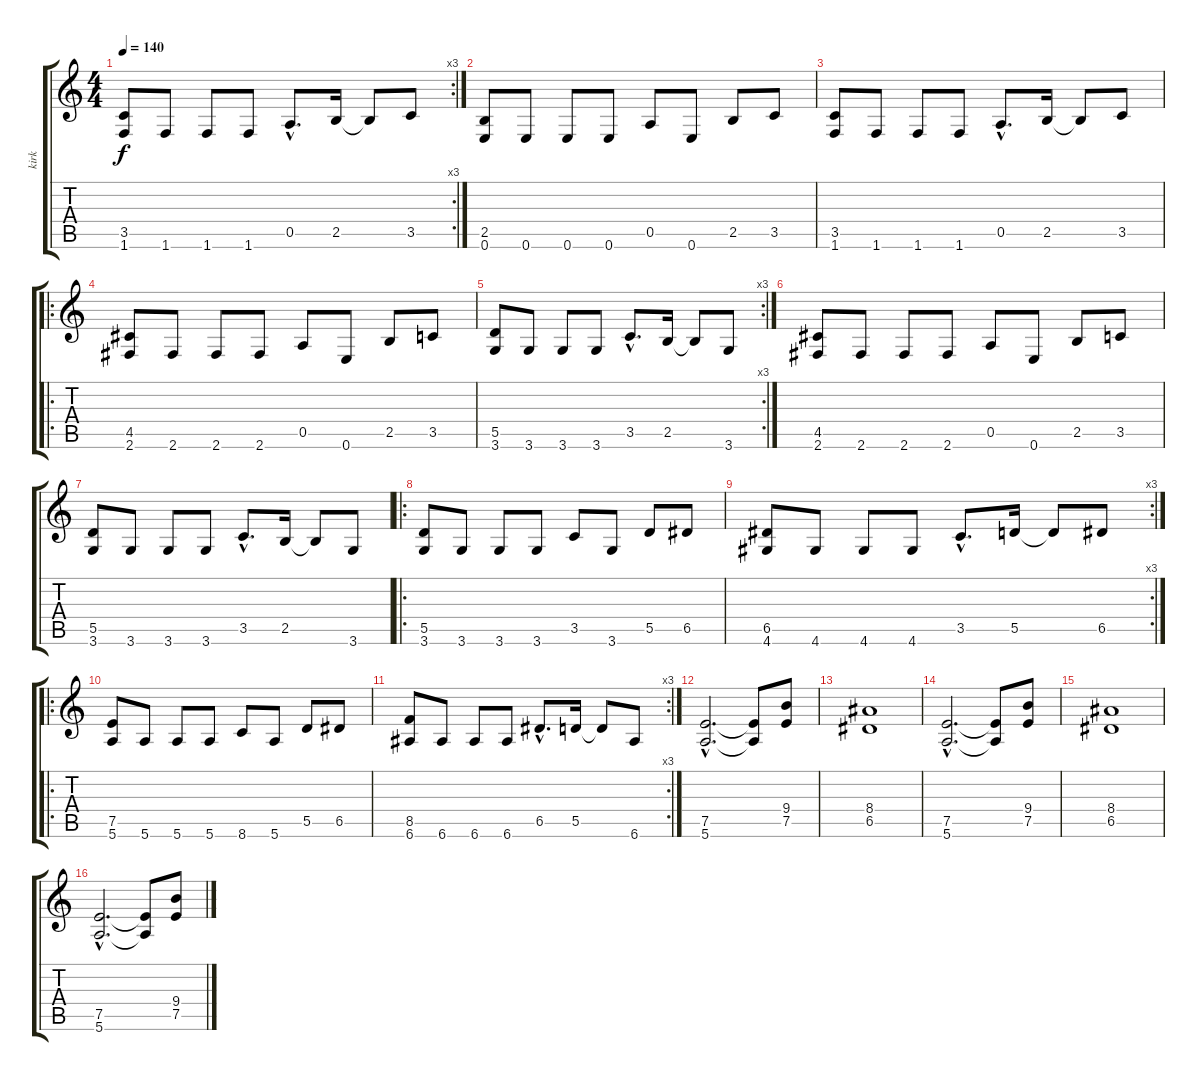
\track ("kirk" "kirk") {instrument overdrivenguitar}
\staff {score tabs}
\tuning (E4 B3 G3 D3 A2 E2) {hide}
\rc 3
\ts (4 4)
\tempo 140
\clef g2
\ks c
(3.5 1.6).8{dy f} 1.6.8 1.6.8 1.6.8 0.5{hac}.8{d} 2.5.16 2.5{t}.8 3.5.8 |
(2.5 0.6).8 0.6.8 0.6.8 0.6.8 0.5.8 0.6.8 2.5.8 3.5.8 |
(3.5 1.6).8 1.6.8 1.6.8 1.6.8 0.5{hac}.8{d} 2.5.16 2.5{t}.8 3.5.8 |
\ro
(4.5 2.6).8 2.6.8 2.6.8 2.6.8 0.5.8 0.6.8 2.5.8 3.5.8 |
\rc 3
(5.5 3.6).8 3.6.8 3.6.8 3.6.8 3.5{hac}.8{d} 2.5.16 2.5{t}.8 3.6.8 |
(4.5 2.6).8 2.6.8 2.6.8 2.6.8 0.5.8 0.6.8 2.5.8 3.5.8 |
(5.5 3.6).8 3.6.8 3.6.8 3.6.8 3.5{hac}.8{d} 2.5.16 2.5{t}.8 3.6.8 |
\ro
(5.5 3.6).8 3.6.8 3.6.8 3.6.8 3.5.8 3.6.8 5.5.8 6.5.8 |
\rc 3
(6.5 4.6).8 4.6.8 4.6.8 4.6.8 3.5{hac}.8{d} 5.5.16 5.5{t}.8 6.5.8 |
\ro
(7.5 5.6).8 5.6.8 5.6.8 5.6.8 8.6.8 5.6.8 5.5.8 6.5.8 |
\rc 3
(8.5 6.6).8 6.6.8 6.6.8 6.6.8 6.5{hac}.8{d} 5.5.16 5.5{t}.8 6.6.8 |
(7.5{hac} 5.6{hac}).2{d} (7.5{t} 5.6{t}).8 (9.4 7.5).8 |
(8.4 6.5).1 |
(7.5{hac} 5.6{hac}).2{d} (7.5{t} 5.6{t}).8 (9.4 7.5).8 |
(8.4 6.5).1 |
(7.5{hac} 5.6{hac}).2{d} (7.5{t} 5.6{t}).8 (9.4 7.5).8
